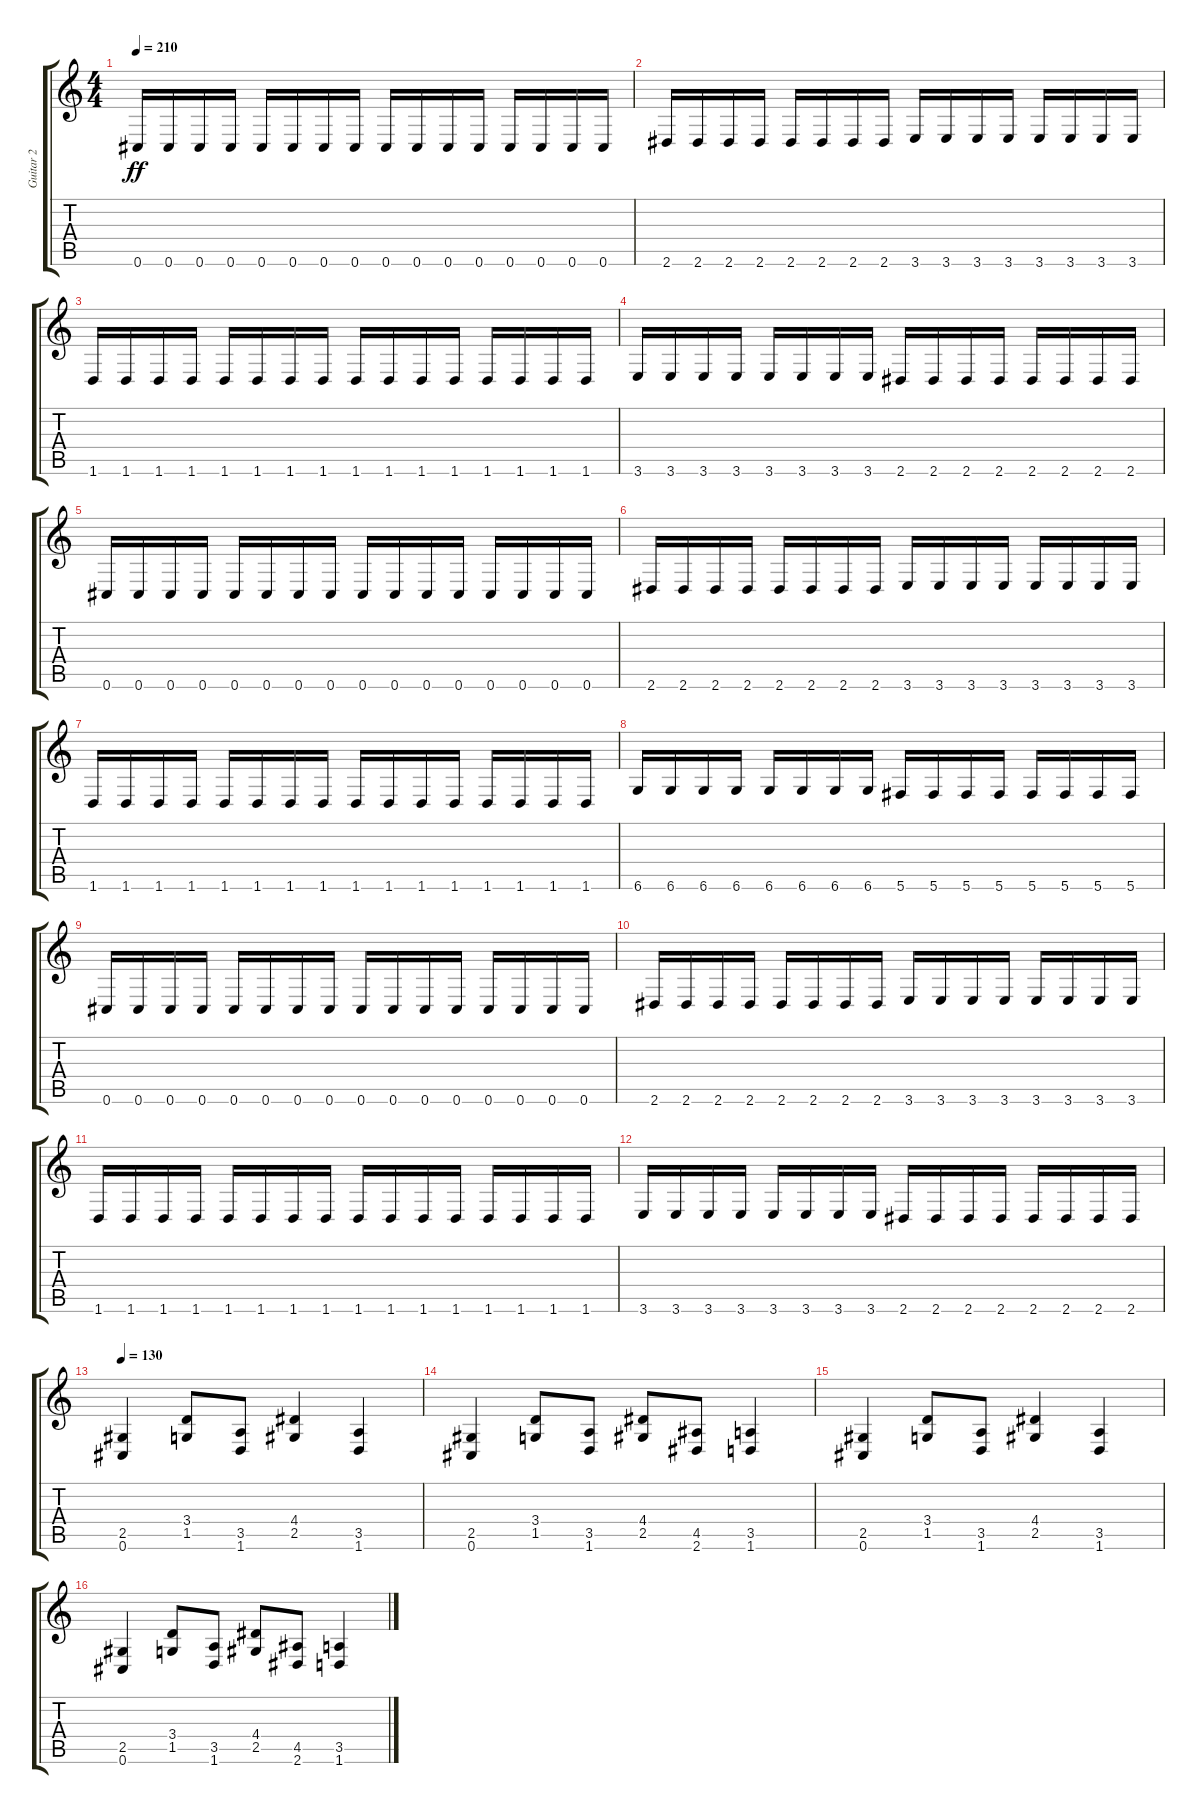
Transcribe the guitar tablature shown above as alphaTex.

\track ("Guitar 2" "Guitar 2") {instrument distortionguitar}
\staff {score tabs}
\tuning (Db4 Ab3 E3 B2 Gb2 Db2) {hide}
\ts (4 4)
\tempo 210
\clef g2
\ks c
0.6.16{dy ff} 0.6.16 0.6.16 0.6.16 0.6.16 0.6.16 0.6.16 0.6.16 0.6.16 0.6.16 0.6.16 0.6.16 0.6.16 0.6.16 0.6.16 0.6.16 |
2.6.16 2.6.16 2.6.16 2.6.16 2.6.16 2.6.16 2.6.16 2.6.16 3.6.16 3.6.16 3.6.16 3.6.16 3.6.16 3.6.16 3.6.16 3.6.16 |
1.6.16 1.6.16 1.6.16 1.6.16 1.6.16 1.6.16 1.6.16 1.6.16 1.6.16 1.6.16 1.6.16 1.6.16 1.6.16 1.6.16 1.6.16 1.6.16 |
3.6.16 3.6.16 3.6.16 3.6.16 3.6.16 3.6.16 3.6.16 3.6.16 2.6.16 2.6.16 2.6.16 2.6.16 2.6.16 2.6.16 2.6.16 2.6.16 |
0.6.16 0.6.16 0.6.16 0.6.16 0.6.16 0.6.16 0.6.16 0.6.16 0.6.16 0.6.16 0.6.16 0.6.16 0.6.16 0.6.16 0.6.16 0.6.16 |
2.6.16 2.6.16 2.6.16 2.6.16 2.6.16 2.6.16 2.6.16 2.6.16 3.6.16 3.6.16 3.6.16 3.6.16 3.6.16 3.6.16 3.6.16 3.6.16 |
1.6.16 1.6.16 1.6.16 1.6.16 1.6.16 1.6.16 1.6.16 1.6.16 1.6.16 1.6.16 1.6.16 1.6.16 1.6.16 1.6.16 1.6.16 1.6.16 |
6.6.16 6.6.16 6.6.16 6.6.16 6.6.16 6.6.16 6.6.16 6.6.16 5.6.16 5.6.16 5.6.16 5.6.16 5.6.16 5.6.16 5.6.16 5.6.16 |
0.6.16 0.6.16 0.6.16 0.6.16 0.6.16 0.6.16 0.6.16 0.6.16 0.6.16 0.6.16 0.6.16 0.6.16 0.6.16 0.6.16 0.6.16 0.6.16 |
2.6.16 2.6.16 2.6.16 2.6.16 2.6.16 2.6.16 2.6.16 2.6.16 3.6.16 3.6.16 3.6.16 3.6.16 3.6.16 3.6.16 3.6.16 3.6.16 |
1.6.16 1.6.16 1.6.16 1.6.16 1.6.16 1.6.16 1.6.16 1.6.16 1.6.16 1.6.16 1.6.16 1.6.16 1.6.16 1.6.16 1.6.16 1.6.16 |
3.6.16 3.6.16 3.6.16 3.6.16 3.6.16 3.6.16 3.6.16 3.6.16 2.6.16 2.6.16 2.6.16 2.6.16 2.6.16 2.6.16 2.6.16 2.6.16 |
\tempo 130
(2.5 0.6).4 (3.4 1.5).8 (3.5 1.6).8 (4.4 2.5).4 (3.5 1.6).4 |
(2.5 0.6).4 (3.4 1.5).8 (3.5 1.6).8 (4.4 2.5).8 (4.5 2.6).8 (3.5 1.6).4 |
(2.5 0.6).4 (3.4 1.5).8 (3.5 1.6).8 (4.4 2.5).4 (3.5 1.6).4 |
(2.5 0.6).4 (3.4 1.5).8 (3.5 1.6).8 (4.4 2.5).8 (4.5 2.6).8 (3.5 1.6).4
